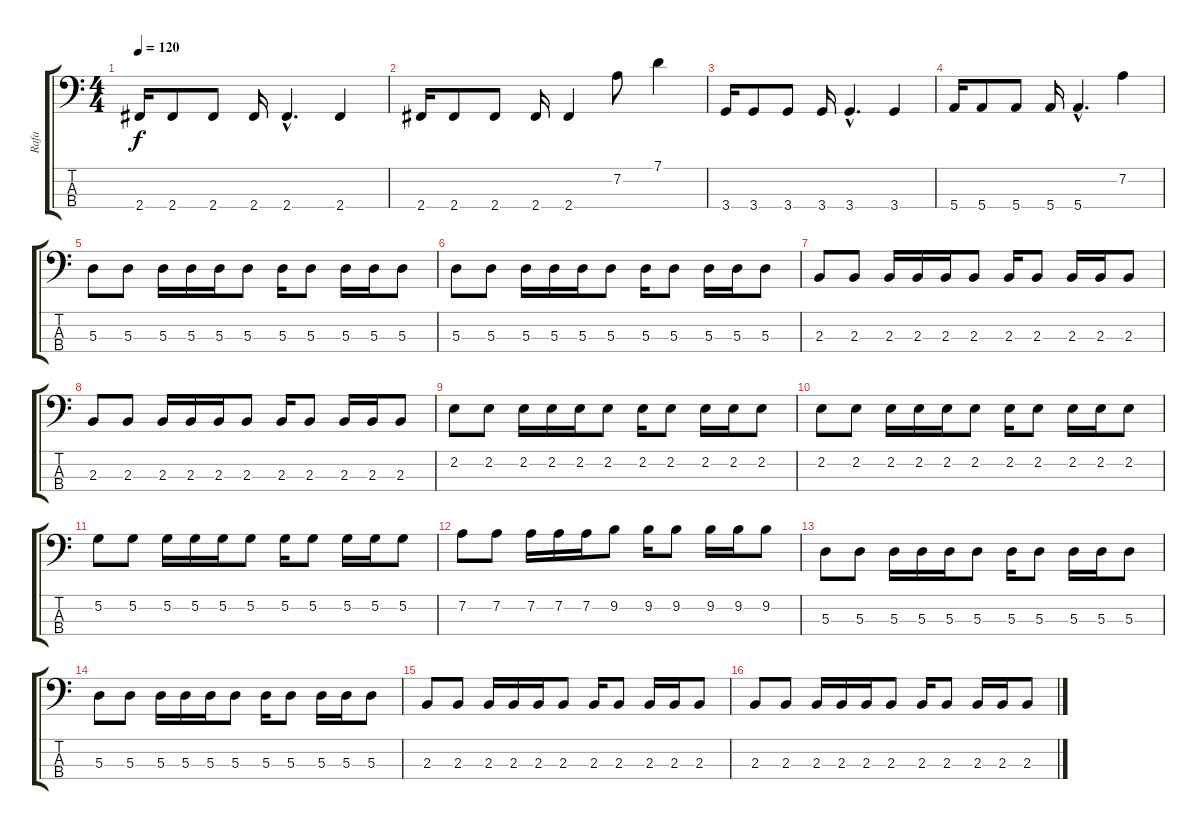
\track ("Rafa" "Rafa") {instrument electricbasspick}
\staff {score tabs}
\tuning (G2 D2 A1 E1) {hide}
\ts (4 4)
\tempo 120
\clef f4
\ks c
2.4.16{dy f} 2.4.8 2.4.8 2.4.16 2.4{hac}.4{d} 2.4.4 |
2.4.16 2.4.8 2.4.8 2.4.16 2.4.4 7.2.8 7.1.4 |
3.4.16 3.4.8 3.4.8 3.4.16 3.4{hac}.4{d} 3.4.4 |
5.4.16 5.4.8 5.4.8 5.4.16 5.4{hac}.4{d} 7.2.4 |
5.3.8 5.3.8 5.3.16 5.3.16 5.3.16 5.3.8 5.3.16 5.3.8 5.3.16 5.3.16 5.3.8 |
5.3.8 5.3.8 5.3.16 5.3.16 5.3.16 5.3.8 5.3.16 5.3.8 5.3.16 5.3.16 5.3.8 |
2.3.8 2.3.8 2.3.16 2.3.16 2.3.16 2.3.8 2.3.16 2.3.8 2.3.16 2.3.16 2.3.8 |
2.3.8 2.3.8 2.3.16 2.3.16 2.3.16 2.3.8 2.3.16 2.3.8 2.3.16 2.3.16 2.3.8 |
2.2.8 2.2.8 2.2.16 2.2.16 2.2.16 2.2.8 2.2.16 2.2.8 2.2.16 2.2.16 2.2.8 |
2.2.8 2.2.8 2.2.16 2.2.16 2.2.16 2.2.8 2.2.16 2.2.8 2.2.16 2.2.16 2.2.8 |
5.2.8 5.2.8 5.2.16 5.2.16 5.2.16 5.2.8 5.2.16 5.2.8 5.2.16 5.2.16 5.2.8 |
7.2.8 7.2.8 7.2.16 7.2.16 7.2.16 9.2.8 9.2.16 9.2.8 9.2.16 9.2.16 9.2.8 |
5.3.8 5.3.8 5.3.16 5.3.16 5.3.16 5.3.8 5.3.16 5.3.8 5.3.16 5.3.16 5.3.8 |
5.3.8 5.3.8 5.3.16 5.3.16 5.3.16 5.3.8 5.3.16 5.3.8 5.3.16 5.3.16 5.3.8 |
2.3.8 2.3.8 2.3.16 2.3.16 2.3.16 2.3.8 2.3.16 2.3.8 2.3.16 2.3.16 2.3.8 |
2.3.8 2.3.8 2.3.16 2.3.16 2.3.16 2.3.8 2.3.16 2.3.8 2.3.16 2.3.16 2.3.8
